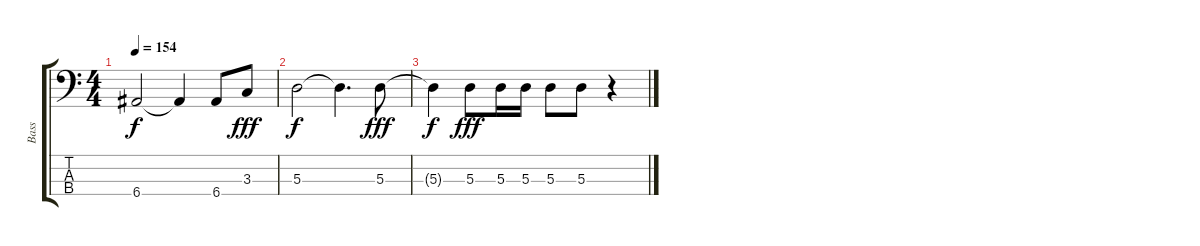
\track ("Bass" "Bass") {instrument electricbassfinger}
\staff {score tabs}
\tuning (G2 D2 A1 E1) {hide}
\ts (4 4)
\tempo 154
\clef f4
\ks c
6.4.2{dy f} 6.4{t}.4 6.4.8 3.3.8{dy fff} |
5.3.2{dy f} 5.3{t}.4{d} 5.3.8{dy fff} |
5.3{t}.4{dy f} 5.3.8{dy fff} 5.3.16 5.3.16 5.3.8 5.3.8 r.4
